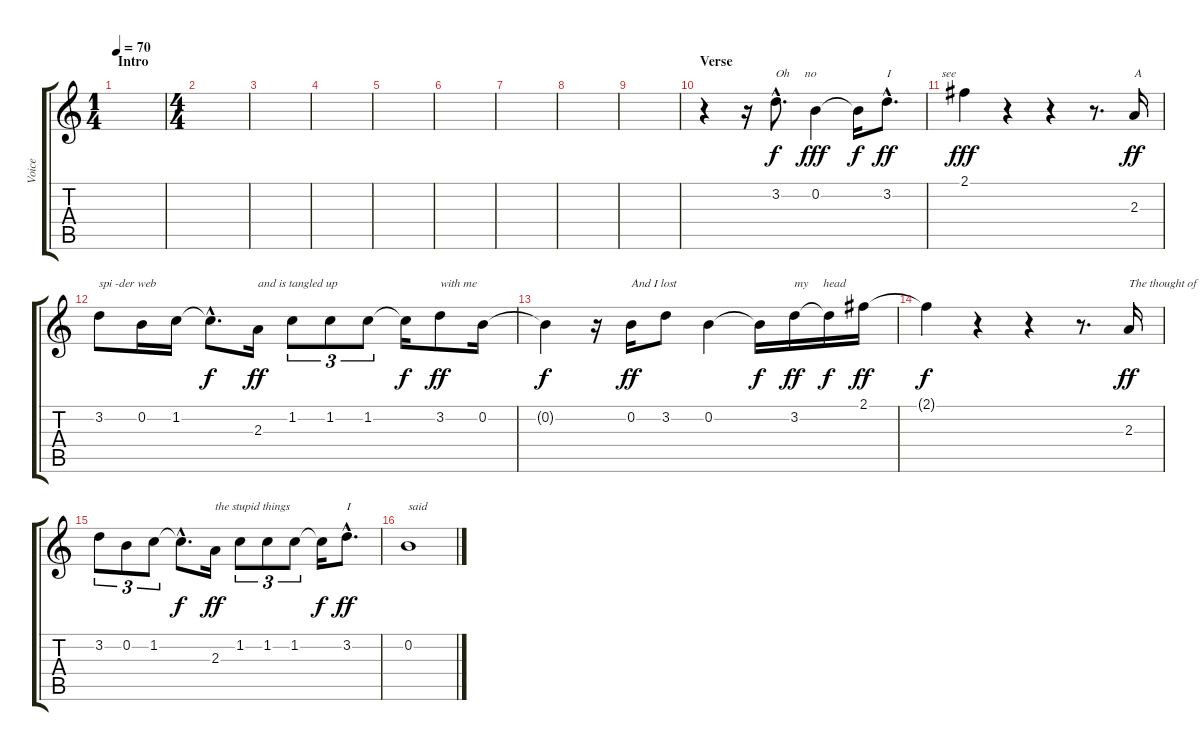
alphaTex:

\track ("Voice" "Voice") {instrument electricguitarjazz}
\staff {score tabs}
\tuning (E4 B3 G3 D3 A2 E2) {hide}
\ts (1 4)
\section ("" "Intro")
\tempo 70
\clef g2
\ks c
|
\ts (4 4)
|
|
|
|
|
|
|
|
\section ("" "Verse")
r.4 r.16 3.2{hac}.8{d txt "Oh     no"} 0.2.4{dy fff} 0.2{t}.16{dy f} 3.2{hac}.8{d txt "I                 see" dy ff} |
2.1.4{dy fff} r.4 r.4 r.8{d} 2.3.16{txt "A" dy ff} |
3.2.8{txt "spi -der web "} 0.2.16 1.2.16 1.2{hac t}.8{d dy f} 2.3.16{txt "and is tangled up" dy ff} 1.2.8{tu (3 2)} 1.2.8{tu (3 2)} 1.2.8{tu (3 2)} 1.2{t}.16{dy f} 3.2.8{txt "with me" dy ff} 0.2.16 |
0.2{t}.4{dy f} r.16 0.2.16{txt "And I lost " dy ff} 3.2.8 0.2.4 0.2{t}.16{dy f} 3.2.16{txt "my     head" dy ff} 3.2{t}.16{dy f} 2.1.16{dy ff} |
2.1{t}.4{dy f} r.4 r.4 r.8{d} 2.3.16{txt "The thought of all " dy ff} |
3.2.8{tu (3 2)} 0.2.8{tu (3 2)} 1.2.8{tu (3 2)} 1.2{hac t}.8{d dy f} 2.3.16{txt "the stupid things" dy ff} 1.2.8{tu (3 2)} 1.2.8{tu (3 2)} 1.2.8{tu (3 2)} 1.2{t}.16{dy f} 3.2{hac}.8{d txt "I" dy ff} |
0.2.1{txt "said"}
